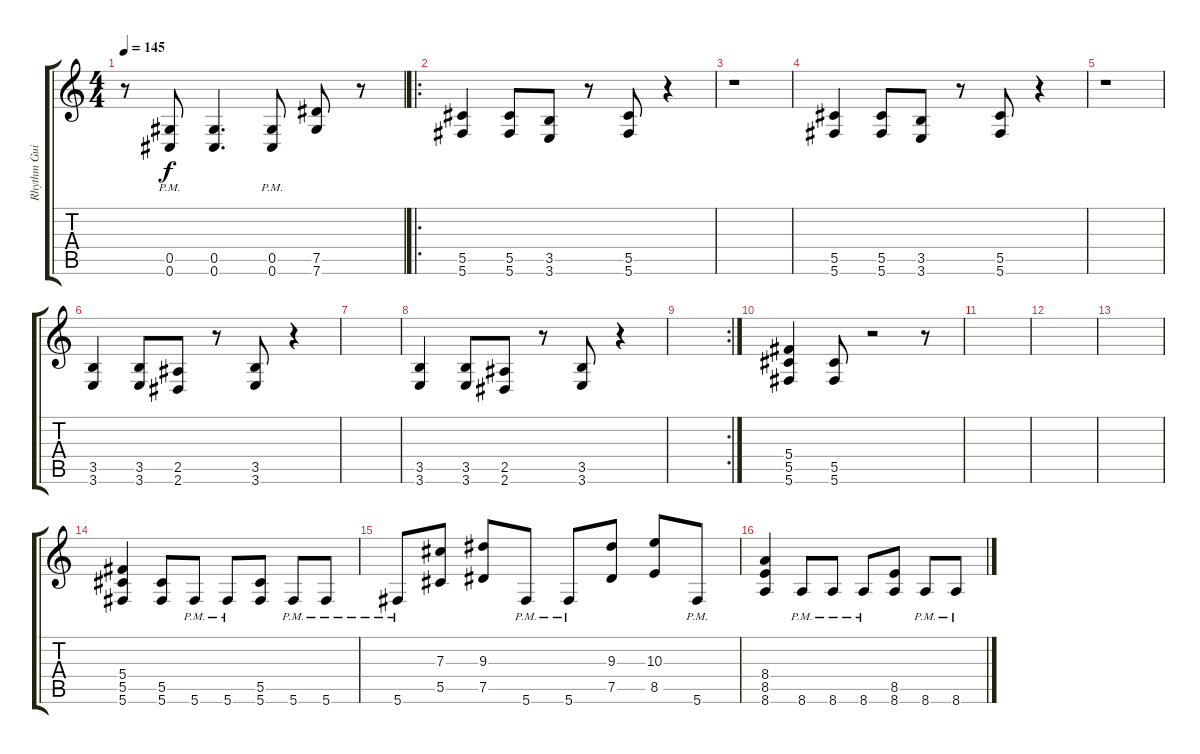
\track ("Rhythm Guitar" "Rhythm Gui") {instrument distortionguitar}
\staff {score tabs}
\tuning (Eb4 Bb3 Gb3 Db3 Ab2 Db2) {hide}
\ts (4 4)
\tempo 145
\clef g2
\ks c
r.8{dy f} (0.5{pm} 0.6{pm}).8 (0.5 0.6).4{d} (0.5{pm} 0.6{pm}).8 (7.5 7.6).8 r.8 |
\ro
(5.5 5.6).4 (5.5 5.6).8 (3.5 3.6).8 r.8 (5.5 5.6).8 r.4 |
r.1 |
(5.5 5.6).4 (5.5 5.6).8 (3.5 3.6).8 r.8 (5.5 5.6).8 r.4 |
r.1 |
(3.5 3.6).4 (3.5 3.6).8 (2.5 2.6).8 r.8 (3.5 3.6).8 r.4 |
|
(3.5 3.6).4 (3.5 3.6).8 (2.5 2.6).8 r.8 (3.5 3.6).8 r.4 |
\rc 2
|
(5.4 5.5 5.6).4 (5.5 5.6).8 r.2 r.8 |
|
|
|
(5.4 5.5 5.6).4 (5.5 5.6).8 5.6{pm}.8 5.6{pm}.8 (5.5 5.6).8 5.6{pm}.8 5.6{pm}.8 |
5.6{pm}.8 (7.3 5.5).8 (9.3 7.5).8 5.6{pm}.8 5.6{pm}.8 (9.3 7.5).8 (10.3 8.5).8 5.6{pm}.8 |
(8.4 8.5 8.6).4 8.6{pm}.8 8.6{pm}.8 8.6{pm}.8 (8.5 8.6).8 8.6{pm}.8 8.6{pm}.8
